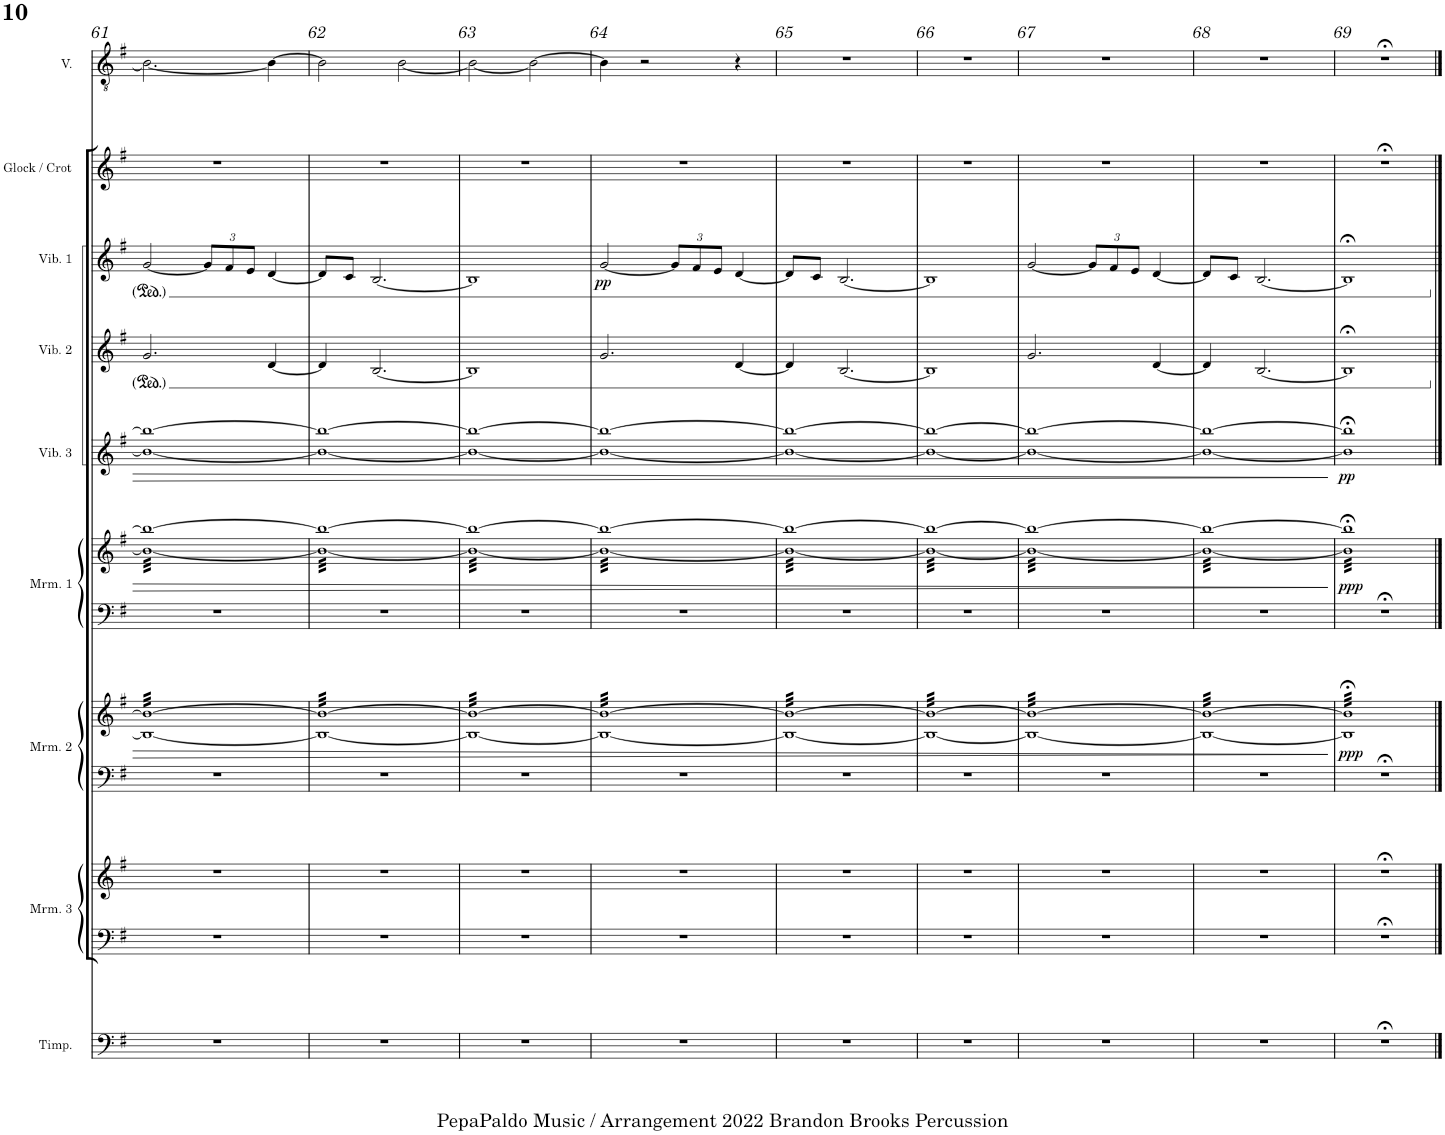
**kern	**kern	**kern	**kern	**kern	**dynam	**kern	**kern	**dynam	**kern	**dynam	**kern	**kern	**dynam	**kern	**kern
*part9	*part8	*part8	*part7	*part7	*part7	*part6	*part6	*part6	*part5	*part5	*part4	*part3	*part3	*part2	*part1
*staff12	*staff11	*staff10	*staff9	*staff8	*staff8/9	*staff7	*staff6	*staff6/7	*staff5	*staff5	*staff4	*staff3	*staff3	*staff2	*staff1
*I"Timpani	*I"Marimba 3	*	*I"Marimba 2	*	*	*I"Marimba 1	*	*	*I"Vibraphone 3	*	*I"Vibraphone 2	*I"Vibraphone 1	*	*I"Glock / Crot	*I"Voice
*I'Timp.	*I'Mrm. 3	*	*I'Mrm. 2	*	*	*I'Mrm. 1	*	*	*I'Vib. 3	*	*I'Vib. 2	*I'Vib. 1	*	*I'Glock / Crot	*I'V.
!!LO:PB:g=z
*clefF4	*clefF4	*clefG2	*clefF4	*clefG2	*	*clefF4	*clefG2	*	*clefG2	*	*clefG2	*clefG2	*	*clefG2	*clefGv2
*	*	*	*	*	*	*	*	*	*	*	*	*	*	*Trd-14c-24	*
*k[f#]	*k[f#]	*k[f#]	*k[f#]	*k[f#]	*	*k[f#]	*k[f#]	*	*k[f#]	*	*k[f#]	*k[f#]	*	*k[f#]	*k[f#]
*M4/4	*M4/4	*M4/4	*M4/4	*M4/4	*	*M4/4	*M4/4	*	*M4/4	*	*M4/4	*M4/4	*	*M4/4	*M4/4
=61	=61	=61	=61	=61	=61	=61	=61	=61	=61	=61	=61	=61	=61	=61	=61
*	*	*	*	*	*	*	*	*	*	*	*	*	*	*	*^
*	*	*	*	*tremolo	*	*	*	*	*	*	*	*	*	*	*	*
*	*	*	*	*	*	*	*tremolo	*	*	*	*	*	*	*	*	*
1r	1r	1r	1r	32B 32bLLL	.	1r	32b 32bbLLL	.	1b_ 1bb_	.	2.g/	[2g/	.	1r	2ryy	2.B\_
.	.	.	.	32B 32b	.	.	32b 32bb	.	.	.	.	.	.	.	.	.
.	.	.	.	32B 32b	.	.	32b 32bb	.	.	.	.	.	.	.	.	.
.	.	.	.	32B 32b	.	.	32b 32bb	.	.	.	.	.	.	.	.	.
.	.	.	.	32B 32b	.	.	32b 32bb	.	.	.	.	.	.	.	.	.
.	.	.	.	32B 32b	.	.	32b 32bb	.	.	.	.	.	.	.	.	.
.	.	.	.	32B 32b	.	.	32b 32bb	.	.	.	.	.	.	.	.	.
.	.	.	.	32B 32b	.	.	32b 32bb	.	.	.	.	.	.	.	.	.
.	.	.	.	32B 32b	.	.	32b 32bb	.	.	.	.	.	.	.	.	.
.	.	.	.	32B 32b	.	.	32b 32bb	.	.	.	.	.	.	.	.	.
.	.	.	.	32B 32b	.	.	32b 32bb	.	.	.	.	.	.	.	.	.
.	.	.	.	32B 32b	.	.	32b 32bb	.	.	.	.	.	.	.	.	.
.	.	.	.	32B 32b	.	.	32b 32bb	.	.	.	.	.	.	.	.	.
.	.	.	.	32B 32b	.	.	32b 32bb	.	.	.	.	.	.	.	.	.
.	.	.	.	32B 32b	.	.	32b 32bb	.	.	.	.	.	.	.	.	.
.	.	.	.	32B 32b	.	.	32b 32bb	.	.	.	.	.	.	.	.	.
*	*	*	*	*	*	*	*	*	*	*	*	*Xbrackettup	*	*	*	*
.	.	.	.	32B 32b	.	.	32b 32bb	.	.	.	.	12g/L]	.	.	4ryy	.
.	.	.	.	32B 32b	.	.	32b 32bb	.	.	.	.	.	.	.	.	.
.	.	.	.	32B 32b	.	.	32b 32bb	.	.	.	.	.	.	.	.	.
.	.	.	.	.	.	.	.	.	.	.	.	12f#/	.	.	.	.
.	.	.	.	32B 32b	.	.	32b 32bb	.	.	.	.	.	.	.	.	.
.	.	.	.	32B 32b	.	.	32b 32bb	.	.	.	.	.	.	.	.	.
.	.	.	.	32B 32b	.	.	32b 32bb	.	.	.	.	.	.	.	.	.
.	.	.	.	.	.	.	.	.	.	.	.	12e/J	.	.	.	.
.	.	.	.	32B 32b	.	.	32b 32bb	.	.	.	.	.	.	.	.	.
.	.	.	.	32B 32b	.	.	32b 32bb	.	.	.	.	.	.	.	.	.
.	.	.	.	32B 32b	.	.	32b 32bb	.	.	.	[4d/	[4d/	.	.	4B\_	4ryy
.	.	.	.	32B 32b	.	.	32b 32bb	.	.	.	.	.	.	.	.	.
.	.	.	.	32B 32b	.	.	32b 32bb	.	.	.	.	.	.	.	.	.
.	.	.	.	32B 32b	.	.	32b 32bb	.	.	.	.	.	.	.	.	.
.	.	.	.	32B 32b	.	.	32b 32bb	.	.	.	.	.	.	.	.	.
.	.	.	.	32B 32b	.	.	32b 32bb	.	.	.	.	.	.	.	.	.
.	.	.	.	32B 32b	.	.	32b 32bb	.	.	.	.	.	.	.	.	.
.	.	.	.	32B 32bJJJ	.	.	32b 32bbJJJ	.	.	.	.	.	.	.	.	.
=62	=62	=62	=62	=62	=62	=62	=62	=62	=62	=62	=62	=62	=62	=62	=62	=62
1r	1r	1r	1r	32B 32bLLL	.	1r	32b 32bbLLL	.	1b_ 1bb_	.	4d/]	8d/L]	.	1r	2B\]	2ryy
.	.	.	.	32B 32b	.	.	32b 32bb	.	.	.	.	.	.	.	.	.
.	.	.	.	32B 32b	.	.	32b 32bb	.	.	.	.	.	.	.	.	.
.	.	.	.	32B 32b	.	.	32b 32bb	.	.	.	.	.	.	.	.	.
.	.	.	.	32B 32b	.	.	32b 32bb	.	.	.	.	8c/J	.	.	.	.
.	.	.	.	32B 32b	.	.	32b 32bb	.	.	.	.	.	.	.	.	.
.	.	.	.	32B 32b	.	.	32b 32bb	.	.	.	.	.	.	.	.	.
.	.	.	.	32B 32b	.	.	32b 32bb	.	.	.	.	.	.	.	.	.
.	.	.	.	32B 32b	.	.	32b 32bb	.	.	.	[2.B/	[2.B/	.	.	.	.
.	.	.	.	32B 32b	.	.	32b 32bb	.	.	.	.	.	.	.	.	.
.	.	.	.	32B 32b	.	.	32b 32bb	.	.	.	.	.	.	.	.	.
.	.	.	.	32B 32b	.	.	32b 32bb	.	.	.	.	.	.	.	.	.
.	.	.	.	32B 32b	.	.	32b 32bb	.	.	.	.	.	.	.	.	.
.	.	.	.	32B 32b	.	.	32b 32bb	.	.	.	.	.	.	.	.	.
.	.	.	.	32B 32b	.	.	32b 32bb	.	.	.	.	.	.	.	.	.
.	.	.	.	32B 32b	.	.	32b 32bb	.	.	.	.	.	.	.	.	.
.	.	.	.	32B 32b	.	.	32b 32bb	.	.	.	.	.	.	.	2ryy	[2B\
.	.	.	.	32B 32b	.	.	32b 32bb	.	.	.	.	.	.	.	.	.
.	.	.	.	32B 32b	.	.	32b 32bb	.	.	.	.	.	.	.	.	.
.	.	.	.	32B 32b	.	.	32b 32bb	.	.	.	.	.	.	.	.	.
.	.	.	.	32B 32b	.	.	32b 32bb	.	.	.	.	.	.	.	.	.
.	.	.	.	32B 32b	.	.	32b 32bb	.	.	.	.	.	.	.	.	.
.	.	.	.	32B 32b	.	.	32b 32bb	.	.	.	.	.	.	.	.	.
.	.	.	.	32B 32b	.	.	32b 32bb	.	.	.	.	.	.	.	.	.
.	.	.	.	32B 32b	.	.	32b 32bb	.	.	.	.	.	.	.	.	.
.	.	.	.	32B 32b	.	.	32b 32bb	.	.	.	.	.	.	.	.	.
.	.	.	.	32B 32b	.	.	32b 32bb	.	.	.	.	.	.	.	.	.
.	.	.	.	32B 32b	.	.	32b 32bb	.	.	.	.	.	.	.	.	.
.	.	.	.	32B 32b	.	.	32b 32bb	.	.	.	.	.	.	.	.	.
.	.	.	.	32B 32b	.	.	32b 32bb	.	.	.	.	.	.	.	.	.
.	.	.	.	32B 32b	.	.	32b 32bb	.	.	.	.	.	.	.	.	.
.	.	.	.	32B 32bJJJ	.	.	32b 32bbJJJ	.	.	.	.	.	.	.	.	.
=63	=63	=63	=63	=63	=63	=63	=63	=63	=63	=63	=63	=63	=63	=63	=63	=63
1r	1r	1r	1r	32B 32bLLL	.	1r	32b 32bbLLL	.	1b_ 1bb_	.	1B]	1B]	.	1r	2ryy	2B\_
.	.	.	.	32B 32b	.	.	32b 32bb	.	.	.	.	.	.	.	.	.
.	.	.	.	32B 32b	.	.	32b 32bb	.	.	.	.	.	.	.	.	.
.	.	.	.	32B 32b	.	.	32b 32bb	.	.	.	.	.	.	.	.	.
.	.	.	.	32B 32b	.	.	32b 32bb	.	.	.	.	.	.	.	.	.
.	.	.	.	32B 32b	.	.	32b 32bb	.	.	.	.	.	.	.	.	.
.	.	.	.	32B 32b	.	.	32b 32bb	.	.	.	.	.	.	.	.	.
.	.	.	.	32B 32b	.	.	32b 32bb	.	.	.	.	.	.	.	.	.
.	.	.	.	32B 32b	.	.	32b 32bb	.	.	.	.	.	.	.	.	.
.	.	.	.	32B 32b	.	.	32b 32bb	.	.	.	.	.	.	.	.	.
.	.	.	.	32B 32b	.	.	32b 32bb	.	.	.	.	.	.	.	.	.
.	.	.	.	32B 32b	.	.	32b 32bb	.	.	.	.	.	.	.	.	.
.	.	.	.	32B 32b	.	.	32b 32bb	.	.	.	.	.	.	.	.	.
.	.	.	.	32B 32b	.	.	32b 32bb	.	.	.	.	.	.	.	.	.
.	.	.	.	32B 32b	.	.	32b 32bb	.	.	.	.	.	.	.	.	.
.	.	.	.	32B 32b	.	.	32b 32bb	.	.	.	.	.	.	.	.	.
.	.	.	.	32B 32b	.	.	32b 32bb	.	.	.	.	.	.	.	2B\_	2ryy
.	.	.	.	32B 32b	.	.	32b 32bb	.	.	.	.	.	.	.	.	.
.	.	.	.	32B 32b	.	.	32b 32bb	.	.	.	.	.	.	.	.	.
.	.	.	.	32B 32b	.	.	32b 32bb	.	.	.	.	.	.	.	.	.
.	.	.	.	32B 32b	.	.	32b 32bb	.	.	.	.	.	.	.	.	.
.	.	.	.	32B 32b	.	.	32b 32bb	.	.	.	.	.	.	.	.	.
.	.	.	.	32B 32b	.	.	32b 32bb	.	.	.	.	.	.	.	.	.
.	.	.	.	32B 32b	.	.	32b 32bb	.	.	.	.	.	.	.	.	.
.	.	.	.	32B 32b	.	.	32b 32bb	.	.	.	.	.	.	.	.	.
.	.	.	.	32B 32b	.	.	32b 32bb	.	.	.	.	.	.	.	.	.
.	.	.	.	32B 32b	.	.	32b 32bb	.	.	.	.	.	.	.	.	.
.	.	.	.	32B 32b	.	.	32b 32bb	.	.	.	.	.	.	.	.	.
.	.	.	.	32B 32b	.	.	32b 32bb	.	.	.	.	.	.	.	.	.
.	.	.	.	32B 32b	.	.	32b 32bb	.	.	.	.	.	.	.	.	.
.	.	.	.	32B 32b	.	.	32b 32bb	.	.	.	.	.	.	.	.	.
.	.	.	.	32B 32bJJJ	.	.	32b 32bbJJJ	.	.	.	.	.	.	.	.	.
=64	=64	=64	=64	=64	=64	=64	=64	=64	=64	=64	=64	=64	=64	=64	=64	=64
!	!	!	!	!	!	!	!	!	!	!	!	!	!LO:DY:b	!	!	!
*	*	*	*	*	*	*	*	*	*	*	*	*	*	*	*v	*v
1r	1r	1r	1r	32B 32bLLL	.	1r	32b 32bbLLL	.	1b_ 1bb_	.	2.g/	[2g/	pp	1r	4B\]
.	.	.	.	32B 32b	.	.	32b 32bb	.	.	.	.	.	.	.	.
.	.	.	.	32B 32b	.	.	32b 32bb	.	.	.	.	.	.	.	.
.	.	.	.	32B 32b	.	.	32b 32bb	.	.	.	.	.	.	.	.
.	.	.	.	32B 32b	.	.	32b 32bb	.	.	.	.	.	.	.	.
.	.	.	.	32B 32b	.	.	32b 32bb	.	.	.	.	.	.	.	.
.	.	.	.	32B 32b	.	.	32b 32bb	.	.	.	.	.	.	.	.
.	.	.	.	32B 32b	.	.	32b 32bb	.	.	.	.	.	.	.	.
.	.	.	.	32B 32b	.	.	32b 32bb	.	.	.	.	.	.	.	2r
.	.	.	.	32B 32b	.	.	32b 32bb	.	.	.	.	.	.	.	.
.	.	.	.	32B 32b	.	.	32b 32bb	.	.	.	.	.	.	.	.
.	.	.	.	32B 32b	.	.	32b 32bb	.	.	.	.	.	.	.	.
.	.	.	.	32B 32b	.	.	32b 32bb	.	.	.	.	.	.	.	.
.	.	.	.	32B 32b	.	.	32b 32bb	.	.	.	.	.	.	.	.
.	.	.	.	32B 32b	.	.	32b 32bb	.	.	.	.	.	.	.	.
.	.	.	.	32B 32b	.	.	32b 32bb	.	.	.	.	.	.	.	.
.	.	.	.	32B 32b	.	.	32b 32bb	.	.	.	.	12g/L]	.	.	.
.	.	.	.	32B 32b	.	.	32b 32bb	.	.	.	.	.	.	.	.
.	.	.	.	32B 32b	.	.	32b 32bb	.	.	.	.	.	.	.	.
.	.	.	.	.	.	.	.	.	.	.	.	12f#/	.	.	.
.	.	.	.	32B 32b	.	.	32b 32bb	.	.	.	.	.	.	.	.
.	.	.	.	32B 32b	.	.	32b 32bb	.	.	.	.	.	.	.	.
.	.	.	.	32B 32b	.	.	32b 32bb	.	.	.	.	.	.	.	.
.	.	.	.	.	.	.	.	.	.	.	.	12e/J	.	.	.
.	.	.	.	32B 32b	.	.	32b 32bb	.	.	.	.	.	.	.	.
.	.	.	.	32B 32b	.	.	32b 32bb	.	.	.	.	.	.	.	.
.	.	.	.	32B 32b	.	.	32b 32bb	.	.	.	[4d/	[4d/	.	.	4r
.	.	.	.	32B 32b	.	.	32b 32bb	.	.	.	.	.	.	.	.
.	.	.	.	32B 32b	.	.	32b 32bb	.	.	.	.	.	.	.	.
.	.	.	.	32B 32b	.	.	32b 32bb	.	.	.	.	.	.	.	.
.	.	.	.	32B 32b	.	.	32b 32bb	.	.	.	.	.	.	.	.
.	.	.	.	32B 32b	.	.	32b 32bb	.	.	.	.	.	.	.	.
.	.	.	.	32B 32b	.	.	32b 32bb	.	.	.	.	.	.	.	.
.	.	.	.	32B 32bJJJ	.	.	32b 32bbJJJ	.	.	.	.	.	.	.	.
=65	=65	=65	=65	=65	=65	=65	=65	=65	=65	=65	=65	=65	=65	=65	=65
1r	1r	1r	1r	32B 32bLLL	.	1r	32b 32bbLLL	.	1b_ 1bb_	.	4d/]	8d/L]	.	1r	1r
.	.	.	.	32B 32b	.	.	32b 32bb	.	.	.	.	.	.	.	.
.	.	.	.	32B 32b	.	.	32b 32bb	.	.	.	.	.	.	.	.
.	.	.	.	32B 32b	.	.	32b 32bb	.	.	.	.	.	.	.	.
.	.	.	.	32B 32b	.	.	32b 32bb	.	.	.	.	8c/J	.	.	.
.	.	.	.	32B 32b	.	.	32b 32bb	.	.	.	.	.	.	.	.
.	.	.	.	32B 32b	.	.	32b 32bb	.	.	.	.	.	.	.	.
.	.	.	.	32B 32b	.	.	32b 32bb	.	.	.	.	.	.	.	.
.	.	.	.	32B 32b	.	.	32b 32bb	.	.	.	[2.B/	[2.B/	.	.	.
.	.	.	.	32B 32b	.	.	32b 32bb	.	.	.	.	.	.	.	.
.	.	.	.	32B 32b	.	.	32b 32bb	.	.	.	.	.	.	.	.
.	.	.	.	32B 32b	.	.	32b 32bb	.	.	.	.	.	.	.	.
.	.	.	.	32B 32b	.	.	32b 32bb	.	.	.	.	.	.	.	.
.	.	.	.	32B 32b	.	.	32b 32bb	.	.	.	.	.	.	.	.
.	.	.	.	32B 32b	.	.	32b 32bb	.	.	.	.	.	.	.	.
.	.	.	.	32B 32b	.	.	32b 32bb	.	.	.	.	.	.	.	.
.	.	.	.	32B 32b	.	.	32b 32bb	.	.	.	.	.	.	.	.
.	.	.	.	32B 32b	.	.	32b 32bb	.	.	.	.	.	.	.	.
.	.	.	.	32B 32b	.	.	32b 32bb	.	.	.	.	.	.	.	.
.	.	.	.	32B 32b	.	.	32b 32bb	.	.	.	.	.	.	.	.
.	.	.	.	32B 32b	.	.	32b 32bb	.	.	.	.	.	.	.	.
.	.	.	.	32B 32b	.	.	32b 32bb	.	.	.	.	.	.	.	.
.	.	.	.	32B 32b	.	.	32b 32bb	.	.	.	.	.	.	.	.
.	.	.	.	32B 32b	.	.	32b 32bb	.	.	.	.	.	.	.	.
.	.	.	.	32B 32b	.	.	32b 32bb	.	.	.	.	.	.	.	.
.	.	.	.	32B 32b	.	.	32b 32bb	.	.	.	.	.	.	.	.
.	.	.	.	32B 32b	.	.	32b 32bb	.	.	.	.	.	.	.	.
.	.	.	.	32B 32b	.	.	32b 32bb	.	.	.	.	.	.	.	.
.	.	.	.	32B 32b	.	.	32b 32bb	.	.	.	.	.	.	.	.
.	.	.	.	32B 32b	.	.	32b 32bb	.	.	.	.	.	.	.	.
.	.	.	.	32B 32b	.	.	32b 32bb	.	.	.	.	.	.	.	.
.	.	.	.	32B 32bJJJ	.	.	32b 32bbJJJ	.	.	.	.	.	.	.	.
=66	=66	=66	=66	=66	=66	=66	=66	=66	=66	=66	=66	=66	=66	=66	=66
1r	1r	1r	1r	32B 32bLLL	.	1r	32b 32bbLLL	.	1b_ 1bb_	.	1B]	1B]	.	1r	1r
.	.	.	.	32B 32b	.	.	32b 32bb	.	.	.	.	.	.	.	.
.	.	.	.	32B 32b	.	.	32b 32bb	.	.	.	.	.	.	.	.
.	.	.	.	32B 32b	.	.	32b 32bb	.	.	.	.	.	.	.	.
.	.	.	.	32B 32b	.	.	32b 32bb	.	.	.	.	.	.	.	.
.	.	.	.	32B 32b	.	.	32b 32bb	.	.	.	.	.	.	.	.
.	.	.	.	32B 32b	.	.	32b 32bb	.	.	.	.	.	.	.	.
.	.	.	.	32B 32b	.	.	32b 32bb	.	.	.	.	.	.	.	.
.	.	.	.	32B 32b	.	.	32b 32bb	.	.	.	.	.	.	.	.
.	.	.	.	32B 32b	.	.	32b 32bb	.	.	.	.	.	.	.	.
.	.	.	.	32B 32b	.	.	32b 32bb	.	.	.	.	.	.	.	.
.	.	.	.	32B 32b	.	.	32b 32bb	.	.	.	.	.	.	.	.
.	.	.	.	32B 32b	.	.	32b 32bb	.	.	.	.	.	.	.	.
.	.	.	.	32B 32b	.	.	32b 32bb	.	.	.	.	.	.	.	.
.	.	.	.	32B 32b	.	.	32b 32bb	.	.	.	.	.	.	.	.
.	.	.	.	32B 32b	.	.	32b 32bb	.	.	.	.	.	.	.	.
.	.	.	.	32B 32b	.	.	32b 32bb	.	.	.	.	.	.	.	.
.	.	.	.	32B 32b	.	.	32b 32bb	.	.	.	.	.	.	.	.
.	.	.	.	32B 32b	.	.	32b 32bb	.	.	.	.	.	.	.	.
.	.	.	.	32B 32b	.	.	32b 32bb	.	.	.	.	.	.	.	.
.	.	.	.	32B 32b	.	.	32b 32bb	.	.	.	.	.	.	.	.
.	.	.	.	32B 32b	.	.	32b 32bb	.	.	.	.	.	.	.	.
.	.	.	.	32B 32b	.	.	32b 32bb	.	.	.	.	.	.	.	.
.	.	.	.	32B 32b	.	.	32b 32bb	.	.	.	.	.	.	.	.
.	.	.	.	32B 32b	.	.	32b 32bb	.	.	.	.	.	.	.	.
.	.	.	.	32B 32b	.	.	32b 32bb	.	.	.	.	.	.	.	.
.	.	.	.	32B 32b	.	.	32b 32bb	.	.	.	.	.	.	.	.
.	.	.	.	32B 32b	.	.	32b 32bb	.	.	.	.	.	.	.	.
.	.	.	.	32B 32b	.	.	32b 32bb	.	.	.	.	.	.	.	.
.	.	.	.	32B 32b	.	.	32b 32bb	.	.	.	.	.	.	.	.
.	.	.	.	32B 32b	.	.	32b 32bb	.	.	.	.	.	.	.	.
.	.	.	.	32B 32bJJJ	.	.	32b 32bbJJJ	.	.	.	.	.	.	.	.
=67	=67	=67	=67	=67	=67	=67	=67	=67	=67	=67	=67	=67	=67	=67	=67
1r	1r	1r	1r	32B 32bLLL	.	1r	32b 32bbLLL	.	1b_ 1bb_	.	2.g/	[2g/	.	1r	1r
.	.	.	.	32B 32b	.	.	32b 32bb	.	.	.	.	.	.	.	.
.	.	.	.	32B 32b	.	.	32b 32bb	.	.	.	.	.	.	.	.
.	.	.	.	32B 32b	.	.	32b 32bb	.	.	.	.	.	.	.	.
.	.	.	.	32B 32b	.	.	32b 32bb	.	.	.	.	.	.	.	.
.	.	.	.	32B 32b	.	.	32b 32bb	.	.	.	.	.	.	.	.
.	.	.	.	32B 32b	.	.	32b 32bb	.	.	.	.	.	.	.	.
.	.	.	.	32B 32b	.	.	32b 32bb	.	.	.	.	.	.	.	.
.	.	.	.	32B 32b	.	.	32b 32bb	.	.	.	.	.	.	.	.
.	.	.	.	32B 32b	.	.	32b 32bb	.	.	.	.	.	.	.	.
.	.	.	.	32B 32b	.	.	32b 32bb	.	.	.	.	.	.	.	.
.	.	.	.	32B 32b	.	.	32b 32bb	.	.	.	.	.	.	.	.
.	.	.	.	32B 32b	.	.	32b 32bb	.	.	.	.	.	.	.	.
.	.	.	.	32B 32b	.	.	32b 32bb	.	.	.	.	.	.	.	.
.	.	.	.	32B 32b	.	.	32b 32bb	.	.	.	.	.	.	.	.
.	.	.	.	32B 32b	.	.	32b 32bb	.	.	.	.	.	.	.	.
.	.	.	.	32B 32b	.	.	32b 32bb	.	.	.	.	12g/L]	.	.	.
.	.	.	.	32B 32b	.	.	32b 32bb	.	.	.	.	.	.	.	.
.	.	.	.	32B 32b	.	.	32b 32bb	.	.	.	.	.	.	.	.
.	.	.	.	.	.	.	.	.	.	.	.	12f#/	.	.	.
.	.	.	.	32B 32b	.	.	32b 32bb	.	.	.	.	.	.	.	.
.	.	.	.	32B 32b	.	.	32b 32bb	.	.	.	.	.	.	.	.
.	.	.	.	32B 32b	.	.	32b 32bb	.	.	.	.	.	.	.	.
.	.	.	.	.	.	.	.	.	.	.	.	12e/J	.	.	.
.	.	.	.	32B 32b	.	.	32b 32bb	.	.	.	.	.	.	.	.
.	.	.	.	32B 32b	.	.	32b 32bb	.	.	.	.	.	.	.	.
.	.	.	.	32B 32b	.	.	32b 32bb	.	.	.	[4d/	[4d/	.	.	.
.	.	.	.	32B 32b	.	.	32b 32bb	.	.	.	.	.	.	.	.
.	.	.	.	32B 32b	.	.	32b 32bb	.	.	.	.	.	.	.	.
.	.	.	.	32B 32b	.	.	32b 32bb	.	.	.	.	.	.	.	.
.	.	.	.	32B 32b	.	.	32b 32bb	.	.	.	.	.	.	.	.
.	.	.	.	32B 32b	.	.	32b 32bb	.	.	.	.	.	.	.	.
.	.	.	.	32B 32b	.	.	32b 32bb	.	.	.	.	.	.	.	.
.	.	.	.	32B 32bJJJ	.	.	32b 32bbJJJ	.	.	.	.	.	.	.	.
=68	=68	=68	=68	=68	=68	=68	=68	=68	=68	=68	=68	=68	=68	=68	=68
1r	1r	1r	1r	32B 32bLLL	.	1r	32b 32bbLLL	.	1b_ 1bb_	.	4d/]	8d/L]	.	1r	1r
.	.	.	.	32B 32b	.	.	32b 32bb	.	.	.	.	.	.	.	.
.	.	.	.	32B 32b	.	.	32b 32bb	.	.	.	.	.	.	.	.
.	.	.	.	32B 32b	.	.	32b 32bb	.	.	.	.	.	.	.	.
.	.	.	.	32B 32b	.	.	32b 32bb	.	.	.	.	8c/J	.	.	.
.	.	.	.	32B 32b	.	.	32b 32bb	.	.	.	.	.	.	.	.
.	.	.	.	32B 32b	.	.	32b 32bb	.	.	.	.	.	.	.	.
.	.	.	.	32B 32b	.	.	32b 32bb	.	.	.	.	.	.	.	.
.	.	.	.	32B 32b	.	.	32b 32bb	.	.	.	[2.B/	[2.B/	.	.	.
.	.	.	.	32B 32b	.	.	32b 32bb	.	.	.	.	.	.	.	.
.	.	.	.	32B 32b	.	.	32b 32bb	.	.	.	.	.	.	.	.
.	.	.	.	32B 32b	.	.	32b 32bb	.	.	.	.	.	.	.	.
.	.	.	.	32B 32b	.	.	32b 32bb	.	.	.	.	.	.	.	.
.	.	.	.	32B 32b	.	.	32b 32bb	.	.	.	.	.	.	.	.
.	.	.	.	32B 32b	.	.	32b 32bb	.	.	.	.	.	.	.	.
.	.	.	.	32B 32b	.	.	32b 32bb	.	.	.	.	.	.	.	.
.	.	.	.	32B 32b	.	.	32b 32bb	.	.	.	.	.	.	.	.
.	.	.	.	32B 32b	.	.	32b 32bb	.	.	.	.	.	.	.	.
.	.	.	.	32B 32b	.	.	32b 32bb	.	.	.	.	.	.	.	.
.	.	.	.	32B 32b	.	.	32b 32bb	.	.	.	.	.	.	.	.
.	.	.	.	32B 32b	.	.	32b 32bb	.	.	.	.	.	.	.	.
.	.	.	.	32B 32b	.	.	32b 32bb	.	.	.	.	.	.	.	.
.	.	.	.	32B 32b	.	.	32b 32bb	.	.	.	.	.	.	.	.
.	.	.	.	32B 32b	.	.	32b 32bb	.	.	.	.	.	.	.	.
.	.	.	.	32B 32b	.	.	32b 32bb	.	.	.	.	.	.	.	.
.	.	.	.	32B 32b	.	.	32b 32bb	.	.	.	.	.	.	.	.
.	.	.	.	32B 32b	.	.	32b 32bb	.	.	.	.	.	.	.	.
.	.	.	.	32B 32b	.	.	32b 32bb	.	.	.	.	.	.	.	.
.	.	.	.	32B 32b	.	.	32b 32bb	.	.	.	.	.	.	.	.
.	.	.	.	32B 32b	.	.	32b 32bb	.	.	.	.	.	.	.	.
.	.	.	.	32B 32b	.	.	32b 32bb	.	.	.	.	.	.	.	.
.	.	.	.	32B 32bJJJ	.	.	32b 32bbJJJ	.	.	.	.	.	.	.	.
=69	=69	=69	=69	=69	=69	=69	=69	=69	=69	=69	=69	=69	=69	=69	=69
!	!	!	!	!	!LO:DY:b	!	!	!LO:DY:b	!	!LO:DY:b	!	!	!	!	!
1r;<	1r;<	1r;<	1r;<	32B];< 32b];<LLL	ppp	1r;<	32b];< 32bb];<LLL	ppp	1b];< 1bb];<	pp	1B;<]	1B;<]	.	1r;<	1r;<
.	.	.	.	32B;< 32b;<	.	.	32b;< 32bb;<	.	.	.	.	.	.	.	.
.	.	.	.	32B;< 32b;<	.	.	32b;< 32bb;<	.	.	.	.	.	.	.	.
.	.	.	.	32B;< 32b;<	.	.	32b;< 32bb;<	.	.	.	.	.	.	.	.
.	.	.	.	32B;< 32b;<	.	.	32b;< 32bb;<	.	.	.	.	.	.	.	.
.	.	.	.	32B;< 32b;<	.	.	32b;< 32bb;<	.	.	.	.	.	.	.	.
.	.	.	.	32B;< 32b;<	.	.	32b;< 32bb;<	.	.	.	.	.	.	.	.
.	.	.	.	32B;< 32b;<	.	.	32b;< 32bb;<	.	.	.	.	.	.	.	.
.	.	.	.	32B;< 32b;<	.	.	32b;< 32bb;<	.	.	.	.	.	.	.	.
.	.	.	.	32B;< 32b;<	.	.	32b;< 32bb;<	.	.	.	.	.	.	.	.
.	.	.	.	32B;< 32b;<	.	.	32b;< 32bb;<	.	.	.	.	.	.	.	.
.	.	.	.	32B;< 32b;<	.	.	32b;< 32bb;<	.	.	.	.	.	.	.	.
.	.	.	.	32B;< 32b;<	.	.	32b;< 32bb;<	.	.	.	.	.	.	.	.
.	.	.	.	32B;< 32b;<	.	.	32b;< 32bb;<	.	.	.	.	.	.	.	.
.	.	.	.	32B;< 32b;<	.	.	32b;< 32bb;<	.	.	.	.	.	.	.	.
.	.	.	.	32B;< 32b;<	.	.	32b;< 32bb;<	.	.	.	.	.	.	.	.
.	.	.	.	32B;< 32b;<	.	.	32b;< 32bb;<	.	.	.	.	.	.	.	.
.	.	.	.	32B;< 32b;<	.	.	32b;< 32bb;<	.	.	.	.	.	.	.	.
.	.	.	.	32B;< 32b;<	.	.	32b;< 32bb;<	.	.	.	.	.	.	.	.
.	.	.	.	32B;< 32b;<	.	.	32b;< 32bb;<	.	.	.	.	.	.	.	.
.	.	.	.	32B;< 32b;<	.	.	32b;< 32bb;<	.	.	.	.	.	.	.	.
.	.	.	.	32B;< 32b;<	.	.	32b;< 32bb;<	.	.	.	.	.	.	.	.
.	.	.	.	32B;< 32b;<	.	.	32b;< 32bb;<	.	.	.	.	.	.	.	.
.	.	.	.	32B;< 32b;<	.	.	32b;< 32bb;<	.	.	.	.	.	.	.	.
.	.	.	.	32B;< 32b;<	.	.	32b;< 32bb;<	.	.	.	.	.	.	.	.
.	.	.	.	32B;< 32b;<	.	.	32b;< 32bb;<	.	.	.	.	.	.	.	.
.	.	.	.	32B;< 32b;<	.	.	32b;< 32bb;<	.	.	.	.	.	.	.	.
.	.	.	.	32B;< 32b;<	.	.	32b;< 32bb;<	.	.	.	.	.	.	.	.
.	.	.	.	32B;< 32b;<	.	.	32b;< 32bb;<	.	.	.	.	.	.	.	.
.	.	.	.	32B;< 32b;<	.	.	32b;< 32bb;<	.	.	.	.	.	.	.	.
.	.	.	.	32B;< 32b;<	.	.	32b;< 32bb;<	.	.	.	.	.	.	.	.
.	.	.	.	32B;< 32b;<JJJ	.	.	32b;< 32bb;<JJJ	.	.	.	.	.	.	.	.
*	*	*	*	*	*	*	*Xtremolo	*	*	*	*	*	*	*	*
*	*	*	*	*Xtremolo	*	*	*	*	*	*	*	*	*	*	*
==	==	==	==	==	==	==	==	==	==	==	==	==	==	==	==
*-	*-	*-	*-	*-	*-	*-	*-	*-	*-	*-	*-	*-	*-	*-	*-
